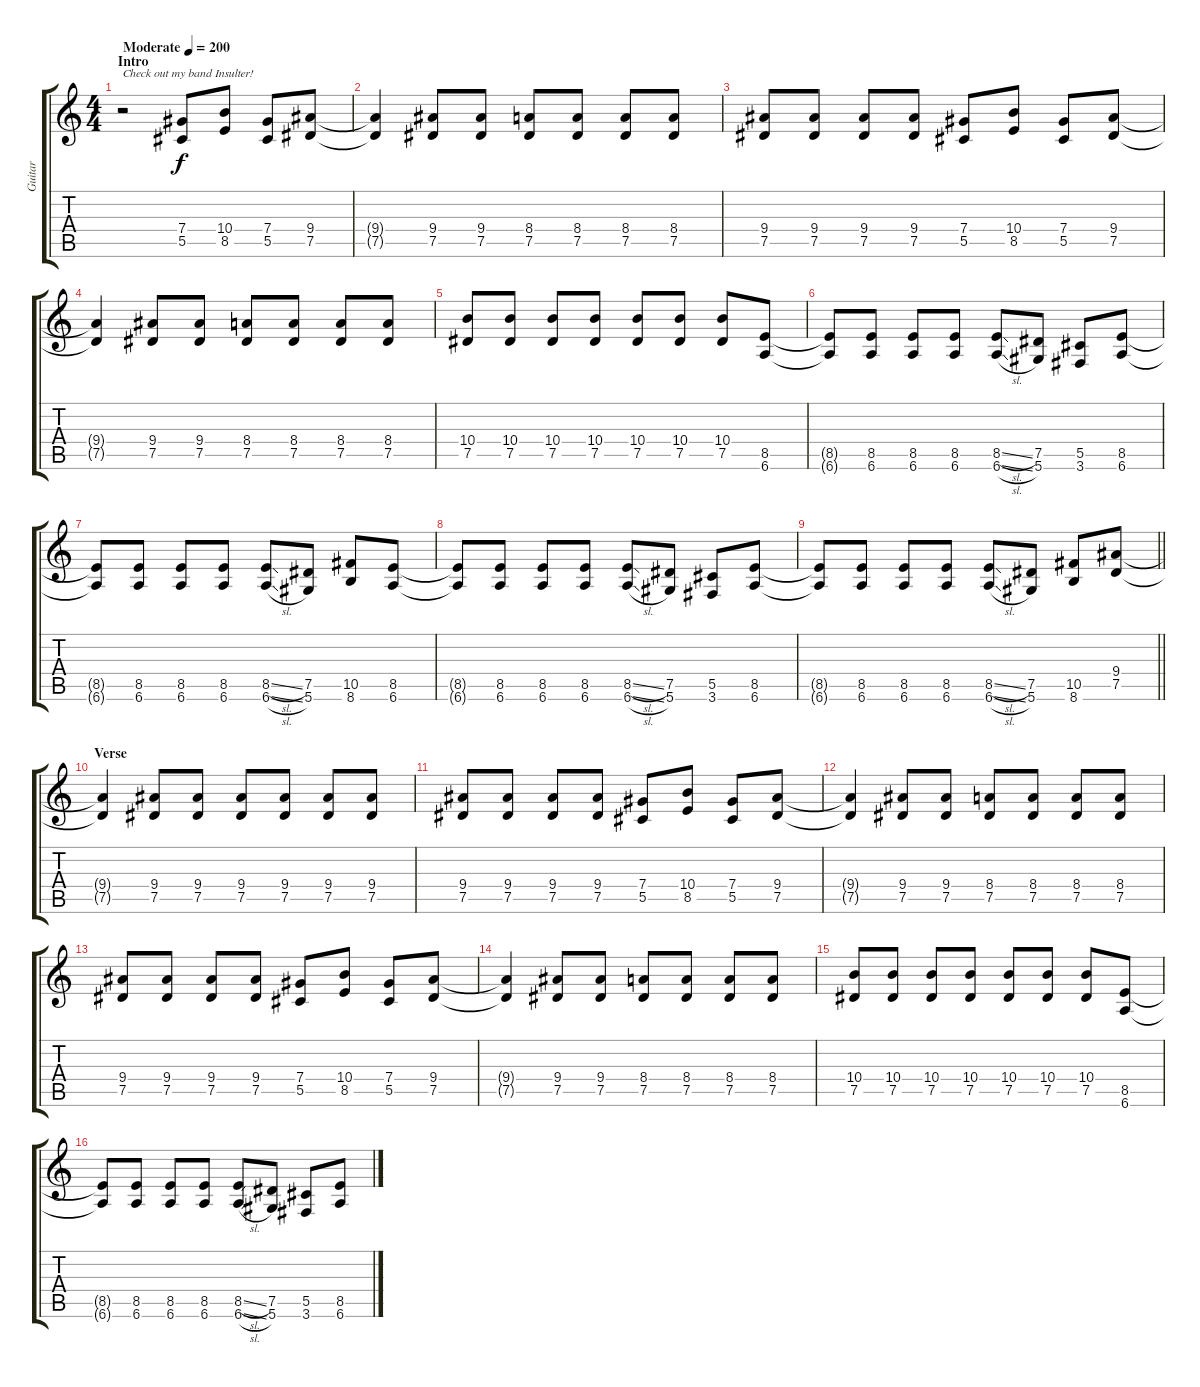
\track ("Guitar" "Guitar") {instrument overdrivenguitar}
\staff {score tabs}
\tuning (Eb4 Bb3 Gb3 Db3 Ab2 Eb2) {hide}
\ts (4 4)
\section ("" "Intro")
\tempo (200 "Moderate")
\clef g2
\ks c
r.2{txt "Check out my band Insulter!" dy f instrument overdrivenguitar} (7.4 5.5).8 (10.4 8.5).8 (7.4 5.5).8 (9.4 7.5).8 |
(9.4{t} 7.5{t}).4{txt ""} (9.4 7.5).8 (9.4 7.5).8 (8.4 7.5).8 (8.4 7.5).8 (8.4 7.5).8 (8.4 7.5).8 |
(9.4 7.5).8 (9.4 7.5).8 (9.4 7.5).8 (9.4 7.5).8 (7.4 5.5).8 (10.4 8.5).8 (7.4 5.5).8 (9.4 7.5).8 |
(9.4{t} 7.5{t}).4 (9.4 7.5).8 (9.4 7.5).8 (8.4 7.5).8 (8.4 7.5).8 (8.4 7.5).8 (8.4 7.5).8 |
(10.4 7.5).8 (10.4 7.5).8 (10.4 7.5).8 (10.4 7.5).8 (10.4 7.5).8 (10.4 7.5).8 (10.4 7.5).8 (8.5 6.6).8 |
(8.5{t} 6.6{t}).8 (8.5 6.6).8 (8.5 6.6).8 (8.5 6.6).8 (8.5{sl} 6.6{sl}).8 (7.5 5.6).8 (5.5 3.6).8 (8.5 6.6).8 |
(8.5{t} 6.6{t}).8 (8.5 6.6).8 (8.5 6.6).8 (8.5 6.6).8 (8.5{sl} 6.6{sl}).8 (7.5 5.6).8 (10.5 8.6).8 (8.5 6.6).8 |
(8.5{t} 6.6{t}).8 (8.5 6.6).8 (8.5 6.6).8 (8.5 6.6).8 (8.5{sl} 6.6{sl}).8 (7.5 5.6).8 (5.5 3.6).8 (8.5 6.6).8 |
\barLineRight lightlight
(8.5{t} 6.6{t}).8 (8.5 6.6).8 (8.5 6.6).8 (8.5 6.6).8 (8.5{sl} 6.6{sl}).8 (7.5 5.6).8 (10.5 8.6).8 (9.4 7.5).8 |
\section ("" "Verse")
(9.4{t} 7.5{t}).4 (9.4 7.5).8 (9.4 7.5).8 (9.4 7.5).8 (9.4 7.5).8 (9.4 7.5).8 (9.4 7.5).8 |
(9.4 7.5).8 (9.4 7.5).8 (9.4 7.5).8 (9.4 7.5).8 (7.4 5.5).8 (10.4 8.5).8 (7.4 5.5).8 (9.4 7.5).8 |
(9.4{t} 7.5{t}).4 (9.4 7.5).8 (9.4 7.5).8 (8.4 7.5).8 (8.4 7.5).8 (8.4 7.5).8 (8.4 7.5).8 |
(9.4 7.5).8 (9.4 7.5).8 (9.4 7.5).8 (9.4 7.5).8 (7.4 5.5).8 (10.4 8.5).8 (7.4 5.5).8 (9.4 7.5).8 |
(9.4{t} 7.5{t}).4 (9.4 7.5).8 (9.4 7.5).8 (8.4 7.5).8 (8.4 7.5).8 (8.4 7.5).8 (8.4 7.5).8 |
(10.4 7.5).8 (10.4 7.5).8 (10.4 7.5).8 (10.4 7.5).8 (10.4 7.5).8 (10.4 7.5).8 (10.4 7.5).8 (8.5 6.6).8 |
(8.5{t} 6.6{t}).8 (8.5 6.6).8 (8.5 6.6).8 (8.5 6.6).8 (8.5{sl} 6.6{sl}).8 (7.5 5.6).8 (5.5 3.6).8 (8.5 6.6).8
